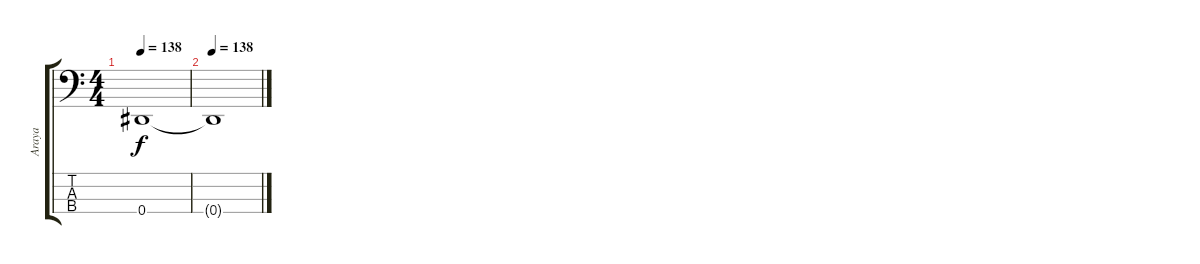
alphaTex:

\track ("Araya" "Araya") {instrument electricbasspick}
\staff {score tabs}
\tuning (Gb2 Db2 Ab1 Eb1) {hide}
\ts (4 4)
\tempo 138
\clef f4
\ks c
0.4{t}.1{dy f} |
\tempo 138
0.4{t}.1
